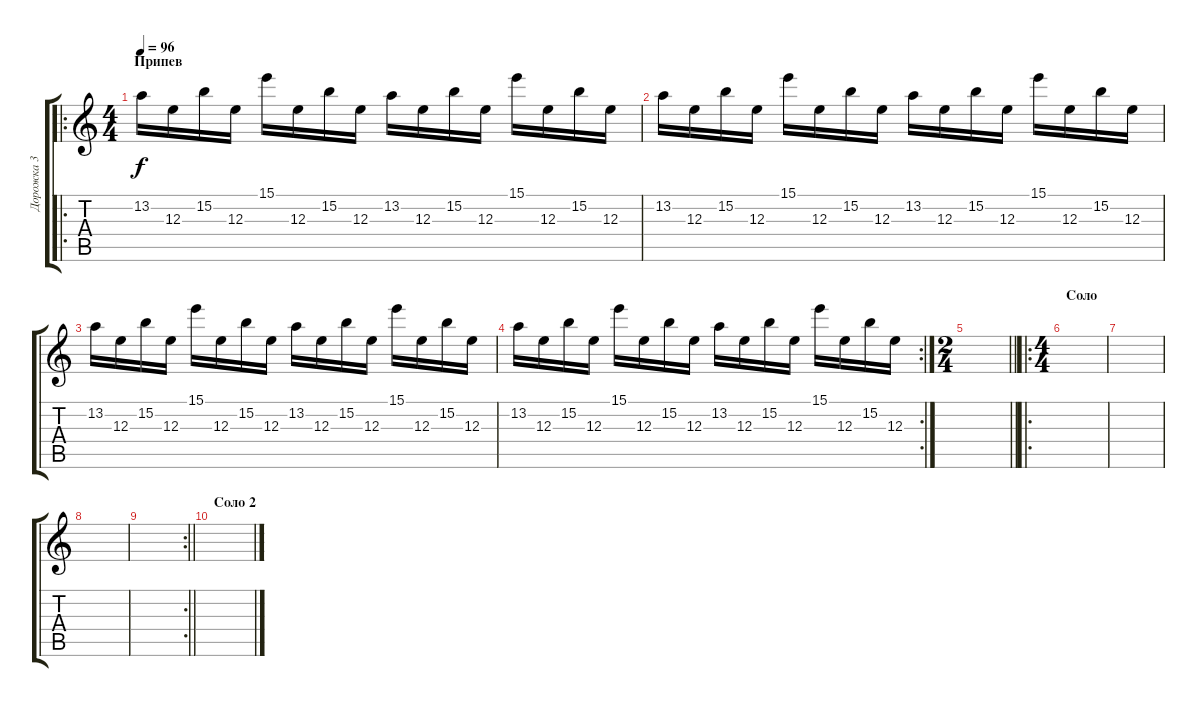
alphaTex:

\track ("Дорожка 3" "Дорожка 3") {instrument distortionguitar}
\staff {score tabs}
\tuning (Db4 Ab3 E3 B2 Gb2 B1) {hide}
\ro
\ts (4 4)
\section ("" "Припев")
\tempo 96
\clef g2
\ks c
13.2.16{dy f} 12.3.16 15.2.16 12.3.16 15.1.16 12.3.16 15.2.16 12.3.16 13.2.16 12.3.16 15.2.16 12.3.16 15.1.16 12.3.16 15.2.16 12.3.16 |
13.2.16 12.3.16 15.2.16 12.3.16 15.1.16 12.3.16 15.2.16 12.3.16 13.2.16 12.3.16 15.2.16 12.3.16 15.1.16 12.3.16 15.2.16 12.3.16 |
13.2.16 12.3.16 15.2.16 12.3.16 15.1.16 12.3.16 15.2.16 12.3.16 13.2.16 12.3.16 15.2.16 12.3.16 15.1.16 12.3.16 15.2.16 12.3.16 |
\rc 2
13.2.16 12.3.16 15.2.16 12.3.16 15.1.16 12.3.16 15.2.16 12.3.16 13.2.16 12.3.16 15.2.16 12.3.16 15.1.16 12.3.16 15.2.16 12.3.16 |
\ts (2 4)
\barLineRight lightlight
|
\ro
\ts (4 4)
\section ("" "Соло")
|
|
|
\rc 2
\barLineRight lightlight
|
\section ("" "Соло 2")
